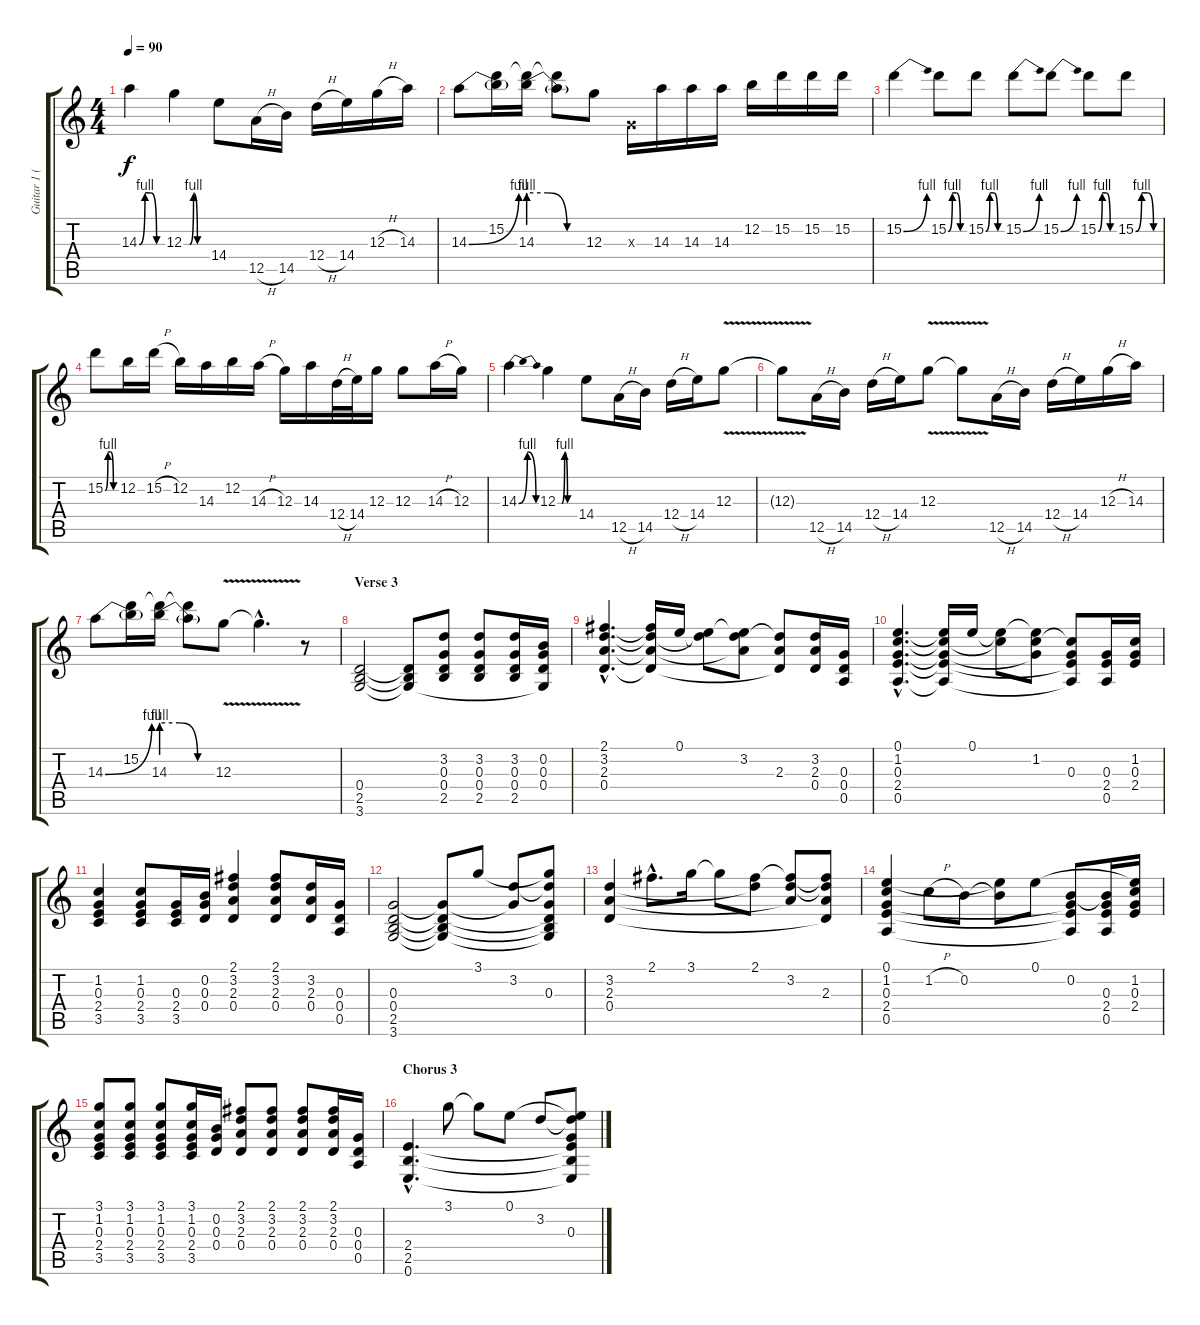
\track ("Guitar 1 (Noel)" "Guitar 1 (") {instrument overdrivenguitar}
\staff {score tabs}
\tuning (E4 B3 G3 D3 A2 E2) {hide}
\ts (4 4)
\tempo 90
\clef g2
\ks c
14.3{be (custom 0 0 15 4 30 4 45 0 60 0)}.4{dy f} 12.3{be (custom 0 0 15 0 25 4 35 0 60 0)}.4 14.4.8 12.5{h}.16 14.5.16 12.4{h}.16 14.4.16 12.3{h}.16 14.3.16 |
14.3{be (bend 0 0 60 4)}.8 (15.2 14.3{t}).16 (15.2{t} 14.3{be (custom 0 4 20 4 40 0 60 0)}).16 (15.2{t} 14.3{t}).8 12.3.8 0.3{x}.16 14.3.16 14.3.16 14.3.16 12.2.16 15.2.16 15.2.16 15.2.16 |
15.2{be (bend 0 0 60 4)}.4 15.2{be (custom 0 0 15 4 30 4 45 0 60 0)}.8 15.2{be (custom 0 0 15 4 30 4 45 0 60 0)}.8 15.2{be (bend 0 0 60 4)}.8 15.2{be (bend 0 0 60 4)}.8 15.2{be (custom 0 0 15 4 30 4 45 0 60 0)}.8 15.2{be (custom 0 0 15 4 30 4 45 0 60 0)}.8 |
15.2{be (custom 0 0 15 4 30 4 45 0 60 0)}.8 12.2.16 15.2{h}.16 12.2.16 14.3.16 12.2.16 14.3{h}.16 12.3.16 14.3.16 12.4{h}.32 14.4.32 12.3.16 12.3.8 14.3{h}.16 12.3.16 |
14.3{be (bendrelease 0 0 15 4 45 4 60 0)}.4 12.3{be (custom 0 0 15 0 25 4 35 0 60 0)}.4 14.4.8 12.5{h}.16 14.5.16 12.4{h}.16 14.4.16 12.3{v}.8 |
12.3{t}.8 12.5{h}.16 14.5.16 12.4{h}.16 14.4.16 12.3{v}.8 12.3{t}.8 12.5{h}.16 14.5.16 12.4{h}.16 14.4.16 12.3{h}.16 14.3.16 |
14.3{be (bend 0 0 60 4)}.8 (15.2 14.3{t}).16 (15.2{t} 14.3{be (custom 0 4 20 4 40 0 60 0)}).16 (15.2{t} 14.3{t}).8 12.3{v}.8 12.3{hac t}.4{d} r.8 |
\section ("" "Verse 3")
(0.4 2.5 3.6).2{volume 12} (0.4{t} 2.5{t} 3.6{t}).8 (3.2 0.3 0.4 2.5).8 (3.2 0.3 0.4 2.5).8 (3.2 0.3 0.4 2.5).16 (0.2 0.3 0.4 3.6{t}).16 |
(2.1{hac} 3.2{hac} 2.3{hac} 0.4{hac}).4{d} (2.1{t} 3.2{t} 2.3{t} 0.4{t}).16 0.1.16 (0.1{t} 3.2{t}).8 (0.1{t} 3.2 2.3{t}).8 (3.2{t} 2.3 0.4{t}).8 (3.2 2.3 0.4).16 (0.3 0.4 0.5).16 |
(0.1{hac} 1.2{hac} 0.3{hac} 2.4{hac} 0.5{hac}).4{d} (0.1{t} 1.2{t} 0.3{t} 2.4{t} 0.5{t}).16 0.1.16 (0.1{t} 1.2{t}).8 (0.1{t} 1.2 0.3{t}).8 (1.2{t} 0.3 2.4{t} 0.5{t}).8 (0.3 2.4 0.5).16 (1.2 0.3 2.4).16 |
(1.2 0.3 2.4 3.5).4 (1.2 0.3 2.4 3.5).8 (0.3 2.4 3.5).16 (0.2 0.3 0.4).16 (2.1 3.2 2.3 0.4).4 (2.1 3.2 2.3 0.4).8 (3.2 2.3 0.4).16 (0.3 0.4 0.5).16 |
(0.3 0.4 2.5 3.6).2 (0.3{t} 0.4{t} 2.5{t} 3.6{t}).8 3.1.8 (3.2 0.3{t}).8 (3.1{t} 3.2{t} 0.3 0.4{t} 2.5{t} 3.6{t}).8 |
(3.2 2.3 0.4).4 2.1{hac}.8{d} 3.1.16 3.1{t}.8 (2.1 3.2{t}).8 (2.1{t} 3.2 2.3{t}).8 (2.1{t} 3.2{t} 2.3 0.4{t}).8 |
(0.1 1.2 0.3 2.4 0.5).4 1.2{h}.8 0.2.8 (0.1{t} 0.2{t}).8 0.1.8 (0.2 0.3{t} 2.4{t} 0.5{t}).8 (0.2{t} 0.3 2.4 0.5).16 (0.1{t} 1.2 0.3 2.4).16 |
(3.1 1.2 0.3 2.4 3.5).8 (3.1 1.2 0.3 2.4 3.5).8 (3.1 1.2 0.3 2.4 3.5).8 (3.1 1.2 0.3 2.4 3.5).16 (0.2 0.3 0.4).16 (2.1 3.2 2.3 0.4).8 (2.1 3.2 2.3 0.4).8 (2.1 3.2 2.3 0.4).8 (2.1 3.2 2.3 0.4).16 (0.3 0.4 0.5).16 |
\section ("" "Chorus 3")
(2.4{hac} 2.5{hac} 0.6{hac}).4{d} 3.1.8 3.1{t}.8 0.1.8 3.2.8 (0.1{t} 3.2{t} 0.3 2.4{t} 2.5{t} 0.6{t}).8
